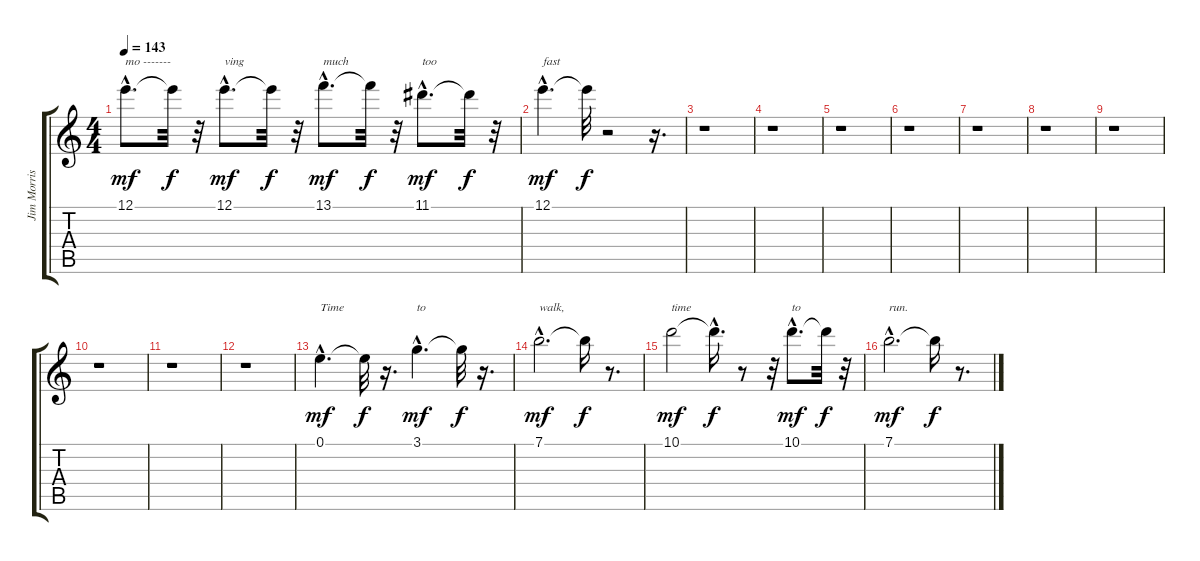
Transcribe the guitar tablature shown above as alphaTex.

\track ("Jim Morrison" "Jim Morris") {instrument acousticguitarsteel}
\staff {score tabs}
\tuning (E4 B3 G3 D3 A2 E2) {hide}
\ts (4 4)
\tempo 143
\clef g2
\ks c
12.1{hac}.8{d txt "mo -------" dy mf} 12.1{t}.32{dy f} r.32 12.1{hac}.8{d txt "ving" dy mf} 12.1{t}.32{dy f} r.32 13.1{hac}.8{d txt "much" dy mf} 13.1{t}.32{dy f} r.32 11.1{hac}.8{d txt "too" dy mf} 11.1{t}.32{dy f} r.32 |
12.1{hac}.4{d txt "fast" dy mf} 12.1{t}.32{dy f} r.2 r.16{d} |
r.1 |
r.1 |
r.1 |
r.1 |
r.1 |
r.1 |
r.1 |
r.1 |
r.1 |
r.1 |
0.1{hac}.4{d txt "Time" dy mf} 0.1{t}.32{dy f} r.16{d} 3.1{hac}.4{d txt "to" dy mf} 3.1{t}.32{dy f} r.16{d} |
7.1{hac}.2{d txt "walk," dy mf} 7.1{t}.16{dy f} r.8{d} |
10.1.2{txt "time" dy mf} 10.1{hac t}.16{d dy f} r.8 r.32 10.1{hac}.8{d txt "to" dy mf} 10.1{t}.32{dy f} r.32 |
7.1{hac}.2{d txt "run." dy mf} 7.1{t}.16{dy f} r.8{d}
